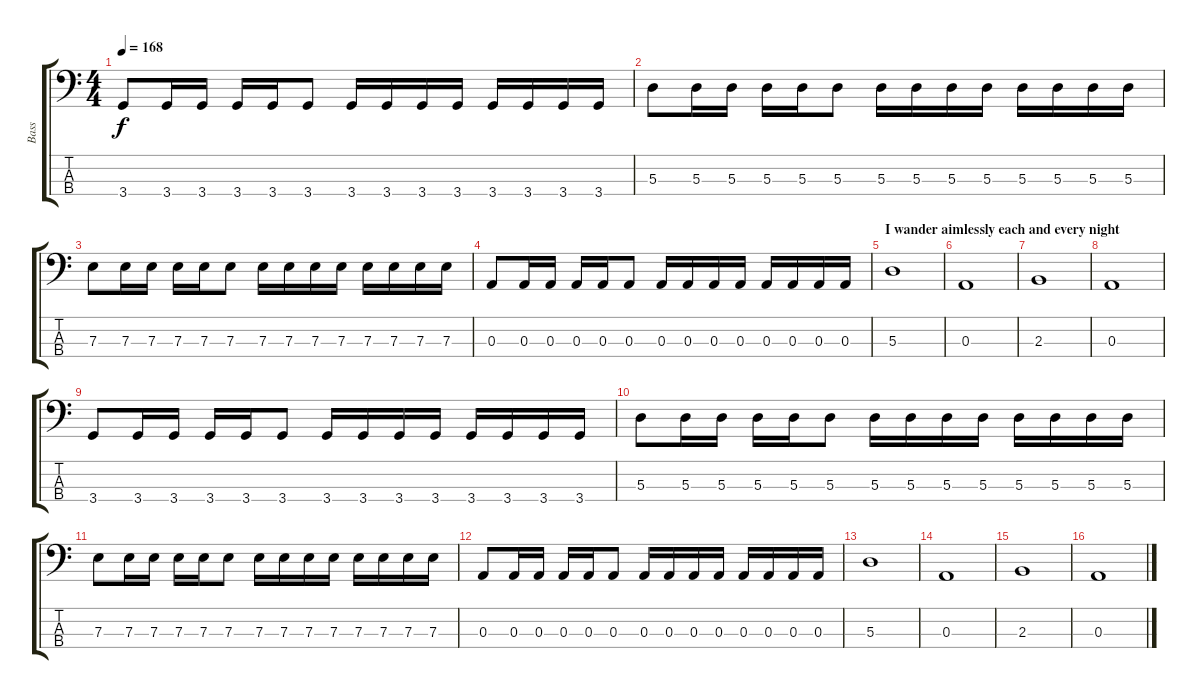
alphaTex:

\track ("Bass" "Bass") {instrument electricbassfinger}
\staff {score tabs}
\tuning (G2 D2 A1 E1) {hide}
\ts (4 4)
\tempo 168
\clef f4
\ks c
3.4.8{dy f} 3.4.16 3.4.16 3.4.16 3.4.16 3.4.8 3.4.16 3.4.16 3.4.16 3.4.16 3.4.16 3.4.16 3.4.16 3.4.16 |
5.3.8 5.3.16 5.3.16 5.3.16 5.3.16 5.3.8 5.3.16 5.3.16 5.3.16 5.3.16 5.3.16 5.3.16 5.3.16 5.3.16 |
7.3.8 7.3.16 7.3.16 7.3.16 7.3.16 7.3.8 7.3.16 7.3.16 7.3.16 7.3.16 7.3.16 7.3.16 7.3.16 7.3.16 |
0.3.8 0.3.16 0.3.16 0.3.16 0.3.16 0.3.8 0.3.16 0.3.16 0.3.16 0.3.16 0.3.16 0.3.16 0.3.16 0.3.16 |
\section ("" "I wander aimlessly each and every night")
5.3.1 |
0.3.1 |
2.3.1 |
0.3.1 |
3.4.8 3.4.16 3.4.16 3.4.16 3.4.16 3.4.8 3.4.16 3.4.16 3.4.16 3.4.16 3.4.16 3.4.16 3.4.16 3.4.16 |
5.3.8 5.3.16 5.3.16 5.3.16 5.3.16 5.3.8 5.3.16 5.3.16 5.3.16 5.3.16 5.3.16 5.3.16 5.3.16 5.3.16 |
7.3.8 7.3.16 7.3.16 7.3.16 7.3.16 7.3.8 7.3.16 7.3.16 7.3.16 7.3.16 7.3.16 7.3.16 7.3.16 7.3.16 |
0.3.8 0.3.16 0.3.16 0.3.16 0.3.16 0.3.8 0.3.16 0.3.16 0.3.16 0.3.16 0.3.16 0.3.16 0.3.16 0.3.16 |
5.3.1 |
0.3.1 |
2.3.1 |
0.3.1
